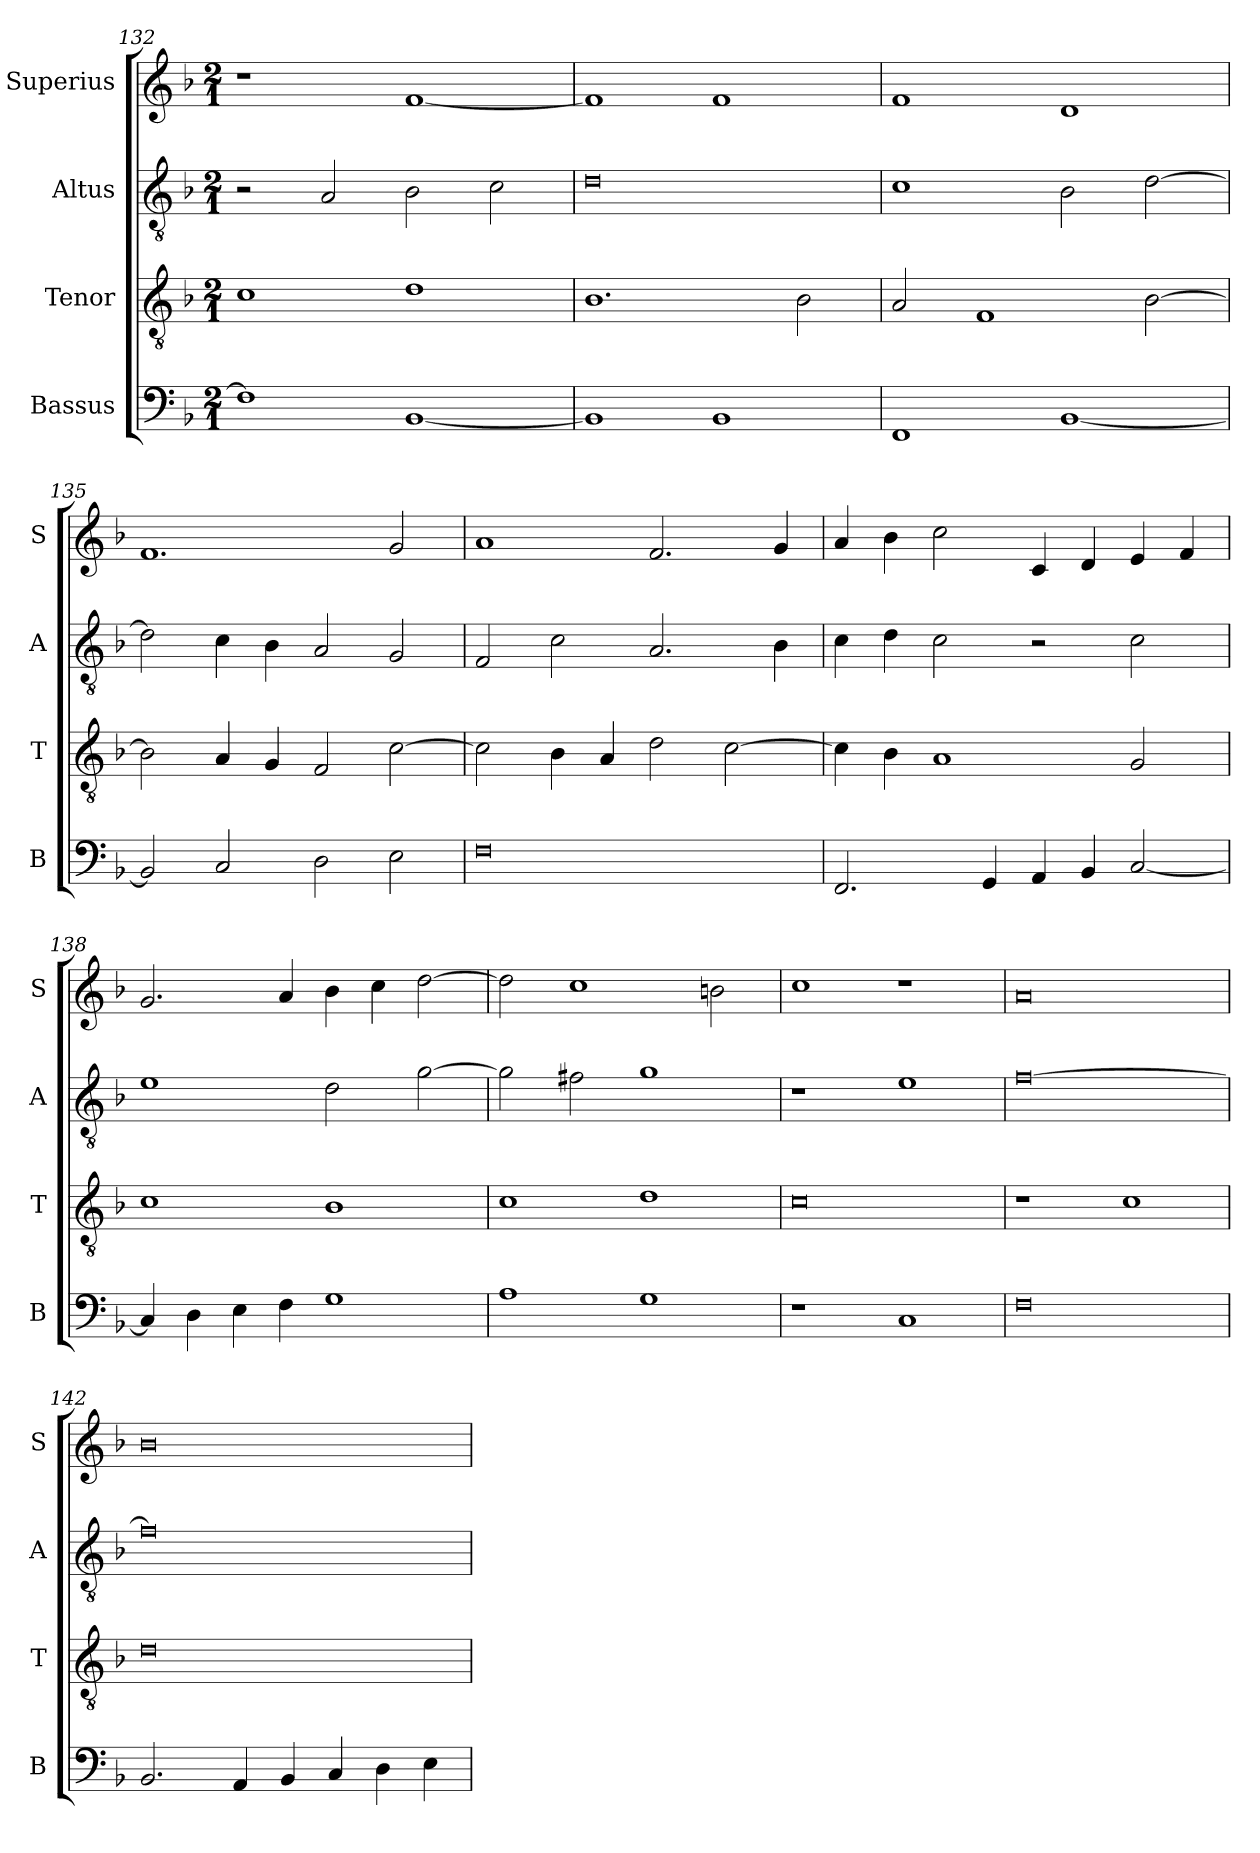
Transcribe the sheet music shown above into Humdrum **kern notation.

**kern	**kern	**kern	**kern
*part4	*part3	*part2	*part1
*staff4	*staff3	*staff2	*staff1
*I"Bassus	*I"Tenor	*I"Altus	*I"Superius
*I'B	*I'T	*I'A	*I'S
*clefF4	*clefGv2	*clefGv2	*clefG2
*k[b-]	*k[b-]	*k[b-]	*k[b-]
*F:	*F:	*F:	*F:
*M2/1	*M2/1	*M2/1	*M2/1
=132	=132	=132	=132
1F]	1c	2r	1r
.	.	2A	.
[1BB-	1d	2B-	[1f
.	.	2c	.
=133	=133	=133	=133
1BB-]	1.B-	0d	1f]
1BB-	.	.	1f
.	2B-	.	.
=134	=134	=134	=134
1FF	2A	1c	1f
.	1F	.	.
[1BB-	.	2B-	1d
.	[2B-	[2d	.
=135	=135	=135	=135
2BB-]	2B-]	2d]	1.f
2C	4A	4c	.
.	4G	4B-	.
2D	2F	2A	.
2E	[2c	2G	2g
=136	=136	=136	=136
0F	2c]	2F	1a
.	4B-	2c	.
.	4A	.	.
.	2d	2.A	2.f
.	[2c	.	.
.	.	4B-	4g
=137	=137	=137	=137
2.FF	4c]	4c	4a
.	4B-	4d	4b-
.	1A	2c	2cc
4GG	.	.	.
4AA	.	2r	4c
4BB-	.	.	4d
[2C	2G	2c	4e
.	.	.	4f
=138	=138	=138	=138
4C]	1c	1e	2.g
4D	.	.	.
4E	.	.	.
4F	.	.	4a
1G	1B-	2d	4b-
.	.	.	4cc
.	.	[2g	[2dd
=139	=139	=139	=139
1A	1c	2g]	2dd]
.	.	2f#X	1cc
1G	1d	1g	.
.	.	.	2bn
=140	=140	=140	=140
1r	0c	1r	1cc
1C	.	1e	1r
=141	=141	=141	=141
0F	1r	[0f	0a
.	1c	.	.
=142	=142	=142	=142
2.BB-	0d	0f]	0b-
4AA	.	.	.
4BB-	.	.	.
4C	.	.	.
4D	.	.	.
4E	.	.	.
=	=	=	=
*-	*-	*-	*-
